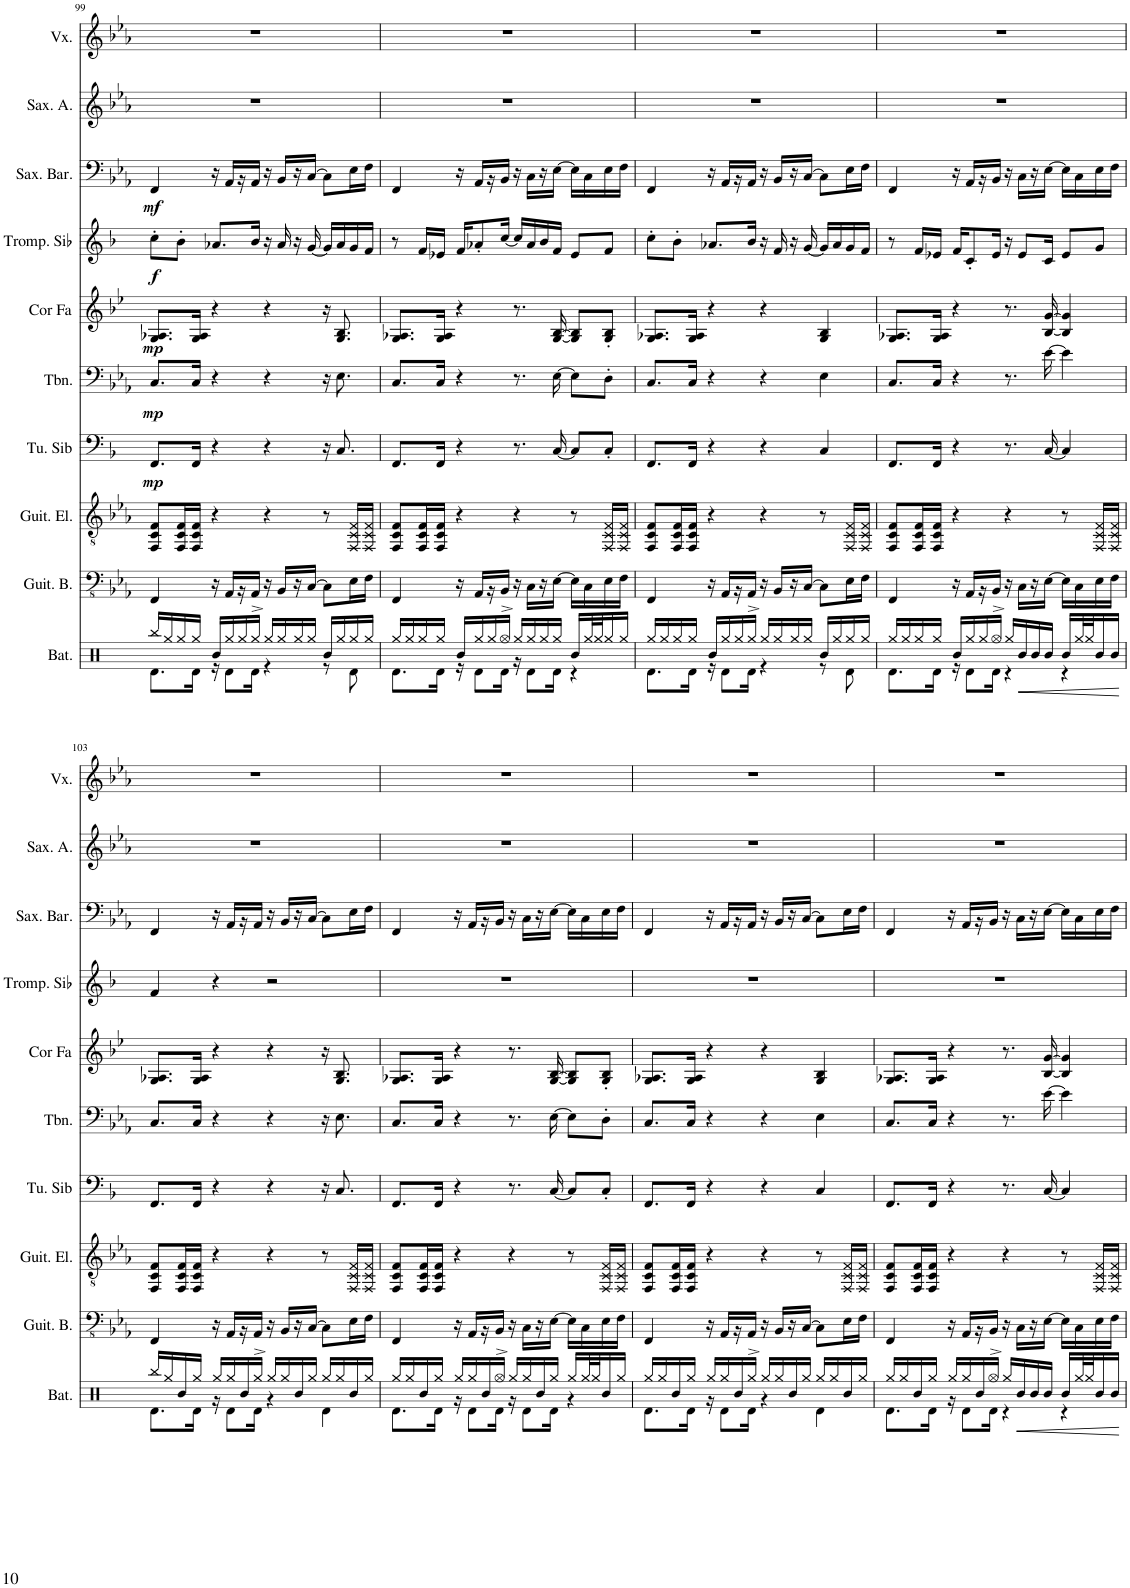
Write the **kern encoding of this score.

**kern	**dynam	**kern	**kern	**kern	**dynam	**kern	**dynam	**kern	**dynam	**kern	**dynam	**kern	**dynam	**kern	**kern
*part10	*part10	*part9	*part8	*part7	*part7	*part6	*part6	*part5	*part5	*part4	*part4	*part3	*part3	*part2	*part1
*staff10	*staff10	*staff9	*staff8	*staff7	*staff7	*staff6	*staff6	*staff5	*staff5	*staff4	*staff4	*staff3	*staff3	*staff2	*staff1
*I"Batterie	*	*I"Guitare basse	*I"Guitare électrique	*I"Tuba en Sib	*	*I"Trombone	*	*I"Cor en Fa	*	*I"Trompette en Sib	*	*I"Saxophone Baryton	*	*I"Saxophone Alto	*I"Voix
*I'Bat.	*	*I'Guit. B.	*I'Guit. El.	*I'Tu. Sib	*	*I'Tbn.	*	*I'Cor Fa	*	*I'Tromp. Sib	*	*I'Sax. Bar.	*	*I'Sax. A.	*I'Vx.
!!LO:PB:g=z
*clefX	*	*clefFv4	*clefGv2	*clefF4	*	*clefF4	*	*clefG2	*	*clefG2	*	*clefF4	*	*clefG2	*clefG2
*	*	*	*	*	*	*	*	*ITrd4c7	*	*ITrd1c2	*	*ITrd12c21	*	*ITrd5c9	*
*k[]	*	*k[b-e-a-]	*k[b-e-a-]	*k[b-]	*	*k[b-e-a-]	*	*k[b-e-]	*	*k[b-]	*	*k[b-e-a-]	*	*k[b-e-a-]	*k[b-e-a-]
*M4/4	*	*M4/4	*M4/4	*M4/4	*	*M4/4	*	*M4/4	*	*M4/4	*	*M4/4	*	*M4/4	*M4/4
=99	=99	=99	=99	=99	=99	=99	=99	=99	=99	=99	=99	=99	=99	=99	=99
*^	*	*	*	*	*	*	*	*	*	*	*	*	*	*	*
!	!	!	!	!	!	!LO:DY:b	!	!LO:DY:b	!	!LO:DY:b	!	!LO:DY:b	!	!LO:DY:b	!	!
16Rbb/LL	8.Rd\L	.	4FFF/	8FF/ 8C/ 8F/L	8.FF/L	mp	8.C/L	mp	8.G/ 8.A-X/L	mp	8cc'\L	f	4FF/	mf	1r	1r
16Rgg/	.	.	.	.	.	.	.	.	.	.	.	.	.	.	.	.
16Rgg/	.	.	.	16FF/ 16C/ 16F/L	.	.	.	.	.	.	8b-'\J	.	.	.	.	.
16Rgg/JJ	16Rd\Jk	.	.	16FF/ 16C/ 16F/JJ	16FF/Jk	.	16C/Jk	.	16G/ 16A-/Jk	.	.	.	.	.	.	.
16R/LL	16r	.	16r	4r	4r	.	4r	.	4r	.	8.a-X/L	.	16r	.	.	.
16Rgg/	8Rd\L	.	16AAA-/LL	.	.	.	.	.	.	.	.	.	16AA-/LL	.	.	.
16Rgg/	.	.	16r	.	.	.	.	.	.	.	.	.	16r	.	.	.
16Rgg^/JJ	16Rd\Jk	.	16AAA-/JJ	.	.	.	.	.	.	.	16b-/Jk	.	16AA-/JJ	.	.	.
16Rgg/LL	4r	.	16r	4r	4r	.	4r	.	4r	.	16r	.	16r	.	.	.
16Rgg/	.	.	16BBB-/LL	.	.	.	.	.	.	.	16a-/	.	16BB-/LL	.	.	.
16Rgg/	.	.	16r	.	.	.	.	.	.	.	16r	.	16r	.	.	.
16Rgg/JJ	.	.	[16CC/JJ	.	.	.	.	.	.	.	[16g/	.	[16C/JJ	.	.	.
16R/LL	8r	.	8CC\L]	8r	16r	.	16r	.	16r	.	16g/LL]	.	8C\L]	.	.	.
16Rgg/	.	.	.	.	8.C/	.	8.E-\	.	8.G/ 8.B-/	.	16a-/	.	.	.	.	.
16Rgg/	8Rd\	.	16EE-\L	16FF/' 16C/' 16F/'LL	.	.	.	.	.	.	16g/	.	16E-\L	.	.	.
16Rgg/JJ	.	.	16FF\JJ	16FF/' 16C/' 16F/'JJ	.	.	.	.	.	.	16f/JJ	.	16F\JJ	.	.	.
=100	=100	=100	=100	=100	=100	=100	=100	=100	=100	=100	=100	=100	=100	=100	=100	=100
16Rgg/LL	8.Rd\L	.	4FFF/	8FF/ 8C/ 8F/L	8.FF/L	.	8.C/L	.	8.G/ 8.A-X/L	.	8r	.	4FF/	.	1r	1r
16Rgg/	.	.	.	.	.	.	.	.	.	.	.	.	.	.	.	.
16Rgg/	.	.	.	16FF/ 16C/ 16F/L	.	.	.	.	.	.	16f/LL	.	.	.	.	.
16Rgg/JJ	16Rd\Jk	.	.	16FF/ 16C/ 16F/JJ	16FF/Jk	.	16C/Jk	.	16G/ 16A-/Jk	.	16e-X/JJ	.	.	.	.	.
16R/LL	16r	.	16r	4r	4r	.	4r	.	4r	.	16f/KL	.	16r	.	.	.
16Rgg/	8Rd\L	.	16AAA-/LL	.	.	.	.	.	.	.	8a-X'/	.	16AA-/LL	.	.	.
16Rgg/	.	.	16r	.	.	.	.	.	.	.	.	.	16r	.	.	.
16Rgg^/JJ	16Rd\Jk	.	16BBB-/JJ	.	.	.	.	.	.	.	[16cc/Jk	.	16BB-/JJ	.	.	.
16Rgg/LL	16r	.	16r	4r	8.r	.	8.r	.	8.r	.	16cc/LL]	.	16r	.	.	.
16Rgg/	8Rd\L	.	16CC\LL	.	.	.	.	.	.	.	16a-/	.	16C\LL	.	.	.
16Rgg/	.	.	16r	.	.	.	.	.	.	.	16b-/	.	16r	.	.	.
16Rgg/JJ	16Rd\Jk	.	[16EE-\JJ	.	[16C/	.	[16E-\	.	[16G/ [16B-/	.	16f/JJ	.	[16E-\JJ	.	.	.
16R/LL	4r	.	16EE-\LL]	8r	8C/L]	.	8E-\L]	.	8G/] 8B-/]L	.	8e-/L	.	16E-\LL]	.	.	.
32Rgg/L	.	.	16CC\	.	.	.	.	.	.	.	.	.	16C\	.	.	.
32Rgg/J	.	.	.	.	.	.	.	.	.	.	.	.	.	.	.	.
16Rgg/	.	.	16EE-\	16FF/' 16C/' 16F/'LL	8C'/J	.	8D'\J	.	8G/' 8B-/'J	.	8f/J	.	16E-\	.	.	.
16Rgg/JJ	.	.	16FF\JJ	16FF/' 16C/' 16F/'JJ	.	.	.	.	.	.	.	.	16F\JJ	.	.	.
=101	=101	=101	=101	=101	=101	=101	=101	=101	=101	=101	=101	=101	=101	=101	=101	=101
16Rgg/LL	8.Rd\L	.	4FFF/	8FF/ 8C/ 8F/L	8.FF/L	.	8.C/L	.	8.G/ 8.A-X/L	.	8cc'\L	.	4FF/	.	1r	1r
16Rgg/	.	.	.	.	.	.	.	.	.	.	.	.	.	.	.	.
16Rgg/	.	.	.	16FF/ 16C/ 16F/L	.	.	.	.	.	.	8b-'\J	.	.	.	.	.
16Rgg/JJ	16Rd\Jk	.	.	16FF/ 16C/ 16F/JJ	16FF/Jk	.	16C/Jk	.	16G/ 16A-/Jk	.	.	.	.	.	.	.
16R/LL	16r	.	16r	4r	4r	.	4r	.	4r	.	8.a-X/L	.	16r	.	.	.
16Rgg/	8Rd\L	.	16AAA-/LL	.	.	.	.	.	.	.	.	.	16AA-/LL	.	.	.
16Rgg/	.	.	16r	.	.	.	.	.	.	.	.	.	16r	.	.	.
16Rgg^/JJ	16Rd\Jk	.	16AAA-/JJ	.	.	.	.	.	.	.	16b-/Jk	.	16AA-/JJ	.	.	.
16Rgg/LL	4r	.	16r	4r	4r	.	4r	.	4r	.	16r	.	16r	.	.	.
16Rgg/	.	.	16BBB-/LL	.	.	.	.	.	.	.	16f/	.	16BB-/LL	.	.	.
16Rgg/	.	.	16r	.	.	.	.	.	.	.	16r	.	16r	.	.	.
16Rgg/JJ	.	.	[16CC/JJ	.	.	.	.	.	.	.	[16g/	.	[16C/JJ	.	.	.
16R/LL	8r	.	8CC\L]	8r	4C/	.	4E-\	.	4G/ 4B-/	.	16g/LL]	.	8C\L]	.	.	.
16Rgg/	.	.	.	.	.	.	.	.	.	.	16a-/	.	.	.	.	.
16Rgg/	8Rd\	.	16EE-\L	16FF/' 16C/' 16F/'LL	.	.	.	.	.	.	16g/	.	16E-\L	.	.	.
16Rgg/JJ	.	.	16FF\JJ	16FF/' 16C/' 16F/'JJ	.	.	.	.	.	.	16f/JJ	.	16F\JJ	.	.	.
=102	=102	=102	=102	=102	=102	=102	=102	=102	=102	=102	=102	=102	=102	=102	=102	=102
16Rgg/LL	8.Rd\L	.	4FFF/	8FF/ 8C/ 8F/L	8.FF/L	.	8.C/L	.	8.G/ 8.A-X/L	.	8r	.	4FF/	.	1r	1r
16Rgg/	.	.	.	.	.	.	.	.	.	.	.	.	.	.	.	.
16Rgg/	.	.	.	16FF/ 16C/ 16F/L	.	.	.	.	.	.	16f/LL	.	.	.	.	.
16Rgg/JJ	16Rd\Jk	.	.	16FF/ 16C/ 16F/JJ	16FF/Jk	.	16C/Jk	.	16G/ 16A-/Jk	.	16e-X/JJ	.	.	.	.	.
16R/LL	16r	.	16r	4r	4r	.	4r	.	4r	.	16f/KL	.	16r	.	.	.
16Rgg/	8Rd\L	.	16AAA-/LL	.	.	.	.	.	.	.	8c'/	.	16AA-/LL	.	.	.
16Rgg/	.	.	16r	.	.	.	.	.	.	.	.	.	16r	.	.	.
16Rgg^/JJ	16Rd\Jk	.	16BBB-/JJ	.	.	.	.	.	.	.	16e-/Jk	.	16BB-/JJ	.	.	.
16Rgg/LL	4r	.	16r	4r	8.r	.	8.r	.	8.r	.	16r	.	16r	.	.	.
!	!	!LO:HP:b	!	!	!	!	!	!	!	!	!	!	!	!	!	!
16R/	.	<	16CC\LL	.	.	.	.	.	.	.	8e-/L	.	16C\LL	.	.	.
16R/	.	.	16r	.	.	.	.	.	.	.	.	.	16r	.	.	.
16R/JJ	.	.	[16EE-\JJ	.	[16C/	.	[16e-\	.	[16B-/ [16g/	.	16c/Jk	.	[16E-\JJ	.	.	.
16R/LL	4r	.	16EE-\LL]	8r	4C/]	.	4e-\]	.	4B-/] 4g/]	.	8e-/L	.	16E-\LL]	.	.	.
32Rgg/L	.	.	16CC\	.	.	.	.	.	.	.	.	.	16C\	.	.	.
32Rgg/J	.	.	.	.	.	.	.	.	.	.	.	.	.	.	.	.
16R/	.	.	16EE-\	16FF/' 16C/' 16F/'LL	.	.	.	.	.	.	8g/J	.	16E-\	.	.	.
16R/JJ	.	.	16FF\JJ	16FF/' 16C/' 16F/'JJ	.	.	.	.	.	.	.	.	16F\JJ	.	.	.
*v	*v	*	*	*	*	*	*	*	*	*	*	*	*	*	*	*
.	[	.	.	.	.	.	.	.	.	.	.	.	.	.	.
!!LO:LB:g=z
=103	=103	=103	=103	=103	=103	=103	=103	=103	=103	=103	=103	=103	=103	=103	=103
*^	*	*	*	*	*	*	*	*	*	*	*	*	*	*	*
16Rbb/LL	8.Rd\L	.	4FFF/	8FF/ 8C/ 8F/L	8.FF/L	.	8.C/L	.	8.G/ 8.A-X/L	.	4f/	.	4FF/	.	1r	1r
16Rgg/	.	.	.	.	.	.	.	.	.	.	.	.	.	.	.	.
16R/	.	.	.	16FF/ 16C/ 16F/L	.	.	.	.	.	.	.	.	.	.	.	.
16Rgg/JJ	16Rd\Jk	.	.	16FF/ 16C/ 16F/JJ	16FF/Jk	.	16C/Jk	.	16G/ 16A-/Jk	.	.	.	.	.	.	.
16Rgg/LL	16r	.	16r	4r	4r	.	4r	.	4r	.	4r	.	16r	.	.	.
16Rgg/	8Rd\L	.	16AAA-/LL	.	.	.	.	.	.	.	.	.	16AA-/LL	.	.	.
16R/	.	.	16r	.	.	.	.	.	.	.	.	.	16r	.	.	.
16Rgg^/JJ	16Rd\Jk	.	16AAA-/JJ	.	.	.	.	.	.	.	.	.	16AA-/JJ	.	.	.
16Rgg/LL	4r	.	16r	4r	4r	.	4r	.	4r	.	2r	.	16r	.	.	.
16Rgg/	.	.	16BBB-/LL	.	.	.	.	.	.	.	.	.	16BB-/LL	.	.	.
16R/	.	.	16r	.	.	.	.	.	.	.	.	.	16r	.	.	.
16Rgg/JJ	.	.	[16CC/JJ	.	.	.	.	.	.	.	.	.	[16C/JJ	.	.	.
16Rgg/LL	4Rd\	.	8CC\L]	8r	16r	.	16r	.	16r	.	.	.	8C\L]	.	.	.
16Rgg/	.	.	.	.	8.C/	.	8.E-\	.	8.G/ 8.B-/	.	.	.	.	.	.	.
16R/	.	.	16EE-\L	16FF/' 16C/' 16F/'LL	.	.	.	.	.	.	.	.	16E-\L	.	.	.
16Rgg/JJ	.	.	16FF\JJ	16FF/' 16C/' 16F/'JJ	.	.	.	.	.	.	.	.	16F\JJ	.	.	.
=104	=104	=104	=104	=104	=104	=104	=104	=104	=104	=104	=104	=104	=104	=104	=104	=104
16Rgg/LL	8.Rd\L	.	4FFF/	8FF/ 8C/ 8F/L	8.FF/L	.	8.C/L	.	8.G/ 8.A-X/L	.	1r	.	4FF/	.	1r	1r
16Rgg/	.	.	.	.	.	.	.	.	.	.	.	.	.	.	.	.
16R/	.	.	.	16FF/ 16C/ 16F/L	.	.	.	.	.	.	.	.	.	.	.	.
16Rgg/JJ	16Rd\Jk	.	.	16FF/ 16C/ 16F/JJ	16FF/Jk	.	16C/Jk	.	16G/ 16A-/Jk	.	.	.	.	.	.	.
16Rgg/LL	16r	.	16r	4r	4r	.	4r	.	4r	.	.	.	16r	.	.	.
16Rgg/	8Rd\L	.	16AAA-/LL	.	.	.	.	.	.	.	.	.	16AA-/LL	.	.	.
16R/	.	.	16r	.	.	.	.	.	.	.	.	.	16r	.	.	.
16Rgg^/JJ	16Rd\Jk	.	16BBB-/JJ	.	.	.	.	.	.	.	.	.	16BB-/JJ	.	.	.
16Rgg/LL	16r	.	16r	4r	8.r	.	8.r	.	8.r	.	.	.	16r	.	.	.
16Rgg/	8Rd\L	.	16CC\LL	.	.	.	.	.	.	.	.	.	16C\LL	.	.	.
16R/	.	.	16r	.	.	.	.	.	.	.	.	.	16r	.	.	.
16Rgg/JJ	16Rd\Jk	.	[16EE-\JJ	.	[16C/	.	[16E-\	.	[16G/ [16B-/	.	.	.	[16E-\JJ	.	.	.
16Rgg/LL	4r	.	16EE-\LL]	8r	8C/L]	.	8E-\L]	.	8G/] 8B-/]L	.	.	.	16E-\LL]	.	.	.
32Rgg/L	.	.	16CC\	.	.	.	.	.	.	.	.	.	16C\	.	.	.
32Rgg/J	.	.	.	.	.	.	.	.	.	.	.	.	.	.	.	.
16R/	.	.	16EE-\	16FF/' 16C/' 16F/'LL	8C'/J	.	8D'\J	.	8G/' 8B-/'J	.	.	.	16E-\	.	.	.
16Rgg/JJ	.	.	16FF\JJ	16FF/' 16C/' 16F/'JJ	.	.	.	.	.	.	.	.	16F\JJ	.	.	.
=105	=105	=105	=105	=105	=105	=105	=105	=105	=105	=105	=105	=105	=105	=105	=105	=105
16Rgg/LL	8.Rd\L	.	4FFF/	8FF/ 8C/ 8F/L	8.FF/L	.	8.C/L	.	8.G/ 8.A-X/L	.	1r	.	4FF/	.	1r	1r
16Rgg/	.	.	.	.	.	.	.	.	.	.	.	.	.	.	.	.
16R/	.	.	.	16FF/ 16C/ 16F/L	.	.	.	.	.	.	.	.	.	.	.	.
16Rgg/JJ	16Rd\Jk	.	.	16FF/ 16C/ 16F/JJ	16FF/Jk	.	16C/Jk	.	16G/ 16A-/Jk	.	.	.	.	.	.	.
16Rgg/LL	16r	.	16r	4r	4r	.	4r	.	4r	.	.	.	16r	.	.	.
16Rgg/	8Rd\L	.	16AAA-/LL	.	.	.	.	.	.	.	.	.	16AA-/LL	.	.	.
16R/	.	.	16r	.	.	.	.	.	.	.	.	.	16r	.	.	.
16Rgg^/JJ	16Rd\Jk	.	16AAA-/JJ	.	.	.	.	.	.	.	.	.	16AA-/JJ	.	.	.
16Rgg/LL	4r	.	16r	4r	4r	.	4r	.	4r	.	.	.	16r	.	.	.
16Rgg/	.	.	16BBB-/LL	.	.	.	.	.	.	.	.	.	16BB-/LL	.	.	.
16R/	.	.	16r	.	.	.	.	.	.	.	.	.	16r	.	.	.
16Rgg/JJ	.	.	[16CC/JJ	.	.	.	.	.	.	.	.	.	[16C/JJ	.	.	.
16Rgg/LL	4Rd\	.	8CC\L]	8r	4C/	.	4E-\	.	4G/ 4B-/	.	.	.	8C\L]	.	.	.
16Rgg/	.	.	.	.	.	.	.	.	.	.	.	.	.	.	.	.
16R/	.	.	16EE-\L	16FF/' 16C/' 16F/'LL	.	.	.	.	.	.	.	.	16E-\L	.	.	.
16Rgg/JJ	.	.	16FF\JJ	16FF/' 16C/' 16F/'JJ	.	.	.	.	.	.	.	.	16F\JJ	.	.	.
=106	=106	=106	=106	=106	=106	=106	=106	=106	=106	=106	=106	=106	=106	=106	=106	=106
16Rgg/LL	8.Rd\L	.	4FFF/	8FF/ 8C/ 8F/L	8.FF/L	.	8.C/L	.	8.G/ 8.A-X/L	.	1r	.	4FF/	.	1r	1r
16Rgg/	.	.	.	.	.	.	.	.	.	.	.	.	.	.	.	.
16R/	.	.	.	16FF/ 16C/ 16F/L	.	.	.	.	.	.	.	.	.	.	.	.
16Rgg/JJ	16Rd\Jk	.	.	16FF/ 16C/ 16F/JJ	16FF/Jk	.	16C/Jk	.	16G/ 16A-/Jk	.	.	.	.	.	.	.
16Rgg/LL	16r	.	16r	4r	4r	.	4r	.	4r	.	.	.	16r	.	.	.
16Rgg/	8Rd\L	.	16AAA-/LL	.	.	.	.	.	.	.	.	.	16AA-/LL	.	.	.
16R/	.	.	16r	.	.	.	.	.	.	.	.	.	16r	.	.	.
16Rgg^/JJ	16Rd\Jk	.	16BBB-/JJ	.	.	.	.	.	.	.	.	.	16BB-/JJ	.	.	.
16Rgg/LL	4r	.	16r	4r	8.r	.	8.r	.	8.r	.	.	.	16r	.	.	.
!	!	!LO:HP:b	!	!	!	!	!	!	!	!	!	!	!	!	!	!
16R/	.	<	16CC\LL	.	.	.	.	.	.	.	.	.	16C\LL	.	.	.
16R/	.	.	16r	.	.	.	.	.	.	.	.	.	16r	.	.	.
16R/JJ	.	.	[16EE-\JJ	.	[16C/	.	[16e-\	.	[16B-/ [16g/	.	.	.	[16E-\JJ	.	.	.
16R/LL	4r	.	16EE-\LL]	8r	4C/]	.	4e-\]	.	4B-/] 4g/]	.	.	.	16E-\LL]	.	.	.
32Rgg/L	.	.	16CC\	.	.	.	.	.	.	.	.	.	16C\	.	.	.
32Rgg/J	.	.	.	.	.	.	.	.	.	.	.	.	.	.	.	.
16R/	.	.	16EE-\	16FF/' 16C/' 16F/'LL	.	.	.	.	.	.	.	.	16E-\	.	.	.
16R/JJ	.	.	16FF\JJ	16FF/' 16C/' 16F/'JJ	.	.	.	.	.	.	.	.	16F\JJ	.	.	.
*v	*v	*	*	*	*	*	*	*	*	*	*	*	*	*	*	*
.	[	.	.	.	.	.	.	.	.	.	.	.	.	.	.
=	=	=	=	=	=	=	=	=	=	=	=	=	=	=	=
*-	*-	*-	*-	*-	*-	*-	*-	*-	*-	*-	*-	*-	*-	*-	*-
